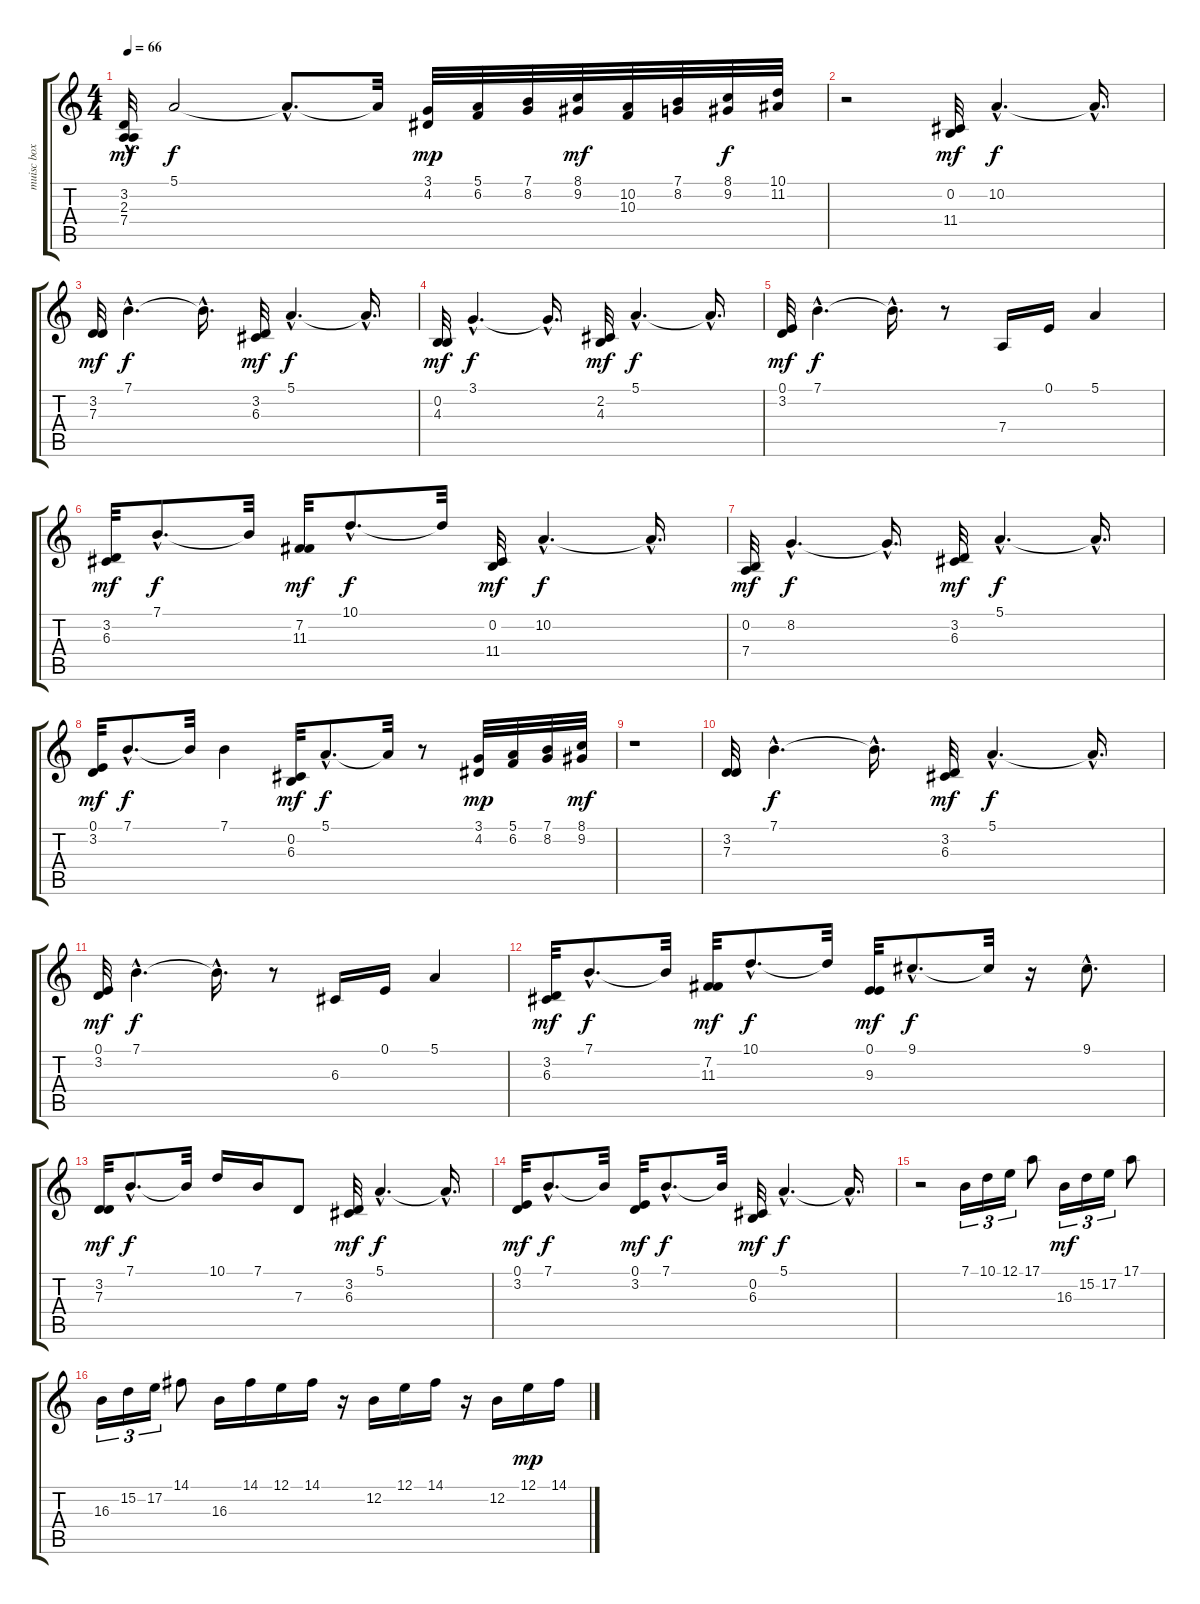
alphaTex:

\track ("muisc box" "muisc box") {instrument orchestralharp}
\staff {score tabs}
\tuning (E4 B3 G3 D3 A2 E2) {hide}
\ts (4 4)
\tempo 66
\clef g2
\ks c
(3.2{hac} 2.3{hac} 7.4{hac}).32{dy mf} 5.1.2{dy f} 5.1{hac t}.8{d} 5.1{t}.32 (3.1 4.2).32{dy mp} (5.1 6.2).32 (7.1 8.2).32 (8.1 9.2).32{dy mf} (10.2 10.3).32 (7.1 8.2).32 (8.1 9.2).32{dy f} (10.1 11.2).32 |
r.2 (0.2 11.4).32{dy mf} 10.2{hac}.4{d dy f} 10.2{hac t}.16{d} |
(3.2 7.3).32{dy mf} 7.1{hac}.4{d dy f} 7.1{hac t}.16{d} (3.2 6.3).32{dy mf} 5.1{hac}.4{d dy f} 5.1{hac t}.16{d} |
(0.2 4.3).32{dy mf} 3.1{hac}.4{d dy f} 3.1{hac t}.16{d} (2.2 4.3).32{dy mf} 5.1{hac}.4{d dy f} 5.1{hac t}.16{d} |
(0.1 3.2).32{dy mf} 7.1{hac}.4{d dy f} 7.1{hac t}.16{d} r.8 7.4.16 0.1.16 5.1.4 |
(3.2 6.3).32{dy mf} 7.1{hac}.8{d dy f} 7.1{t}.32 (7.2 11.3).32{dy mf} 10.1{hac}.8{d dy f} 10.1{t}.32 (0.2 11.4).32{dy mf} 10.2{hac}.4{d dy f} 10.2{hac t}.16{d} |
(0.2 7.4).32{dy mf} 8.2{hac}.4{d dy f} 8.2{hac t}.16{d} (3.2 6.3).32{dy mf} 5.1{hac}.4{d dy f} 5.1{hac t}.16{d} |
(0.1 3.2).32{dy mf} 7.1{hac}.8{d dy f} 7.1{t}.32 7.1.4 (0.2 6.3).32{dy mf} 5.1{hac}.8{d dy f} 5.1{t}.32 r.8 (3.1 4.2).32{dy mp} (5.1 6.2).32 (7.1 8.2).32 (8.1 9.2).32{dy mf} |
r.1 |
(3.2 7.3).32 7.1{hac}.4{d dy f} 7.1{hac t}.16{d} (3.2 6.3).32{dy mf} 5.1{hac}.4{d dy f} 5.1{hac t}.16{d} |
(0.1 3.2).32{dy mf} 7.1{hac}.4{d dy f} 7.1{hac t}.16{d} r.8 6.3.16 0.1.16 5.1.4 |
(3.2 6.3).32{dy mf} 7.1{hac}.8{d dy f} 7.1{t}.32 (7.2 11.3).32{dy mf} 10.1{hac}.8{d dy f} 10.1{t}.32 (0.1 9.3).32{dy mf} 9.1{hac}.8{d dy f} 9.1{t}.32 r.16 9.1{hac}.8{d} |
(3.2 7.3).32{dy mf} 7.1{hac}.8{d dy f} 7.1{t}.32 10.1.16 7.1.16 7.3.8 (3.2 6.3).32{dy mf} 5.1{hac}.4{d dy f} 5.1{hac t}.16{d} |
(0.1 3.2).32{dy mf} 7.1{hac}.8{d dy f} 7.1{t}.32 (0.1 3.2).32{dy mf} 7.1{hac}.8{d dy f} 7.1{t}.32 (0.2 6.3).32{dy mf} 5.1{hac}.4{d dy f} 5.1{hac t}.16{d} |
r.2 7.1.16{tu (3 2)} 10.1.16{tu (3 2)} 12.1.16{tu (3 2)} 17.1.8 16.3.16{tu (3 2) dy mf} 15.2.16{tu (3 2)} 17.2.16{tu (3 2)} 17.1.8 |
16.3.16{tu (3 2)} 15.2.16{tu (3 2)} 17.2.16{tu (3 2)} 14.1.8 16.3.16 14.1.16 12.1.16 14.1.16 r.16 12.2.16 12.1.16 14.1.16 r.16 12.2.16 12.1.16{dy mp} 14.1.16
